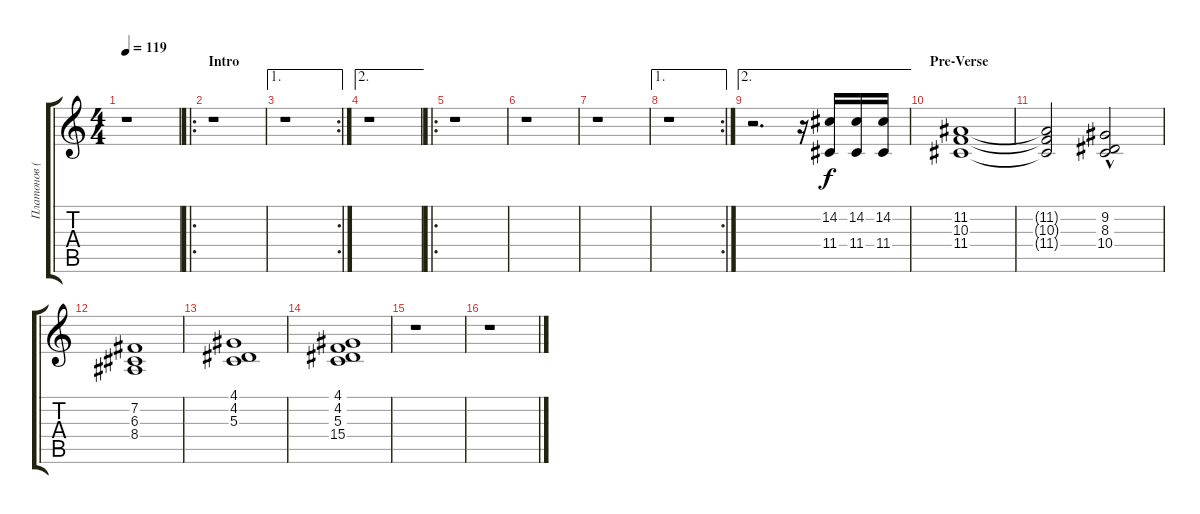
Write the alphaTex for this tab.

\track ("Платонов (Клавиш. 2)" "Платонов (") {instrument stringensemble1}
\staff {score tabs}
\tuning (E4 B3 G3 D3 A2 E2) {hide}
\ts (4 4)
\tempo 119
\clef g2
\ks c
r.1{dy f instrument stringensemble1} |
\ro
\section ("" "Intro")
r.1 |
\ae 1
\rc 2
r.1 |
\ae 2
r.1 |
\ro
r.1 |
r.1 |
r.1 |
\ae 1
\rc 2
r.1 |
\ae 2
r.2{d} r.16 (14.2 11.4).16 (14.2 11.4).16 (14.2 11.4).16 |
\section ("" "Pre-Verse")
(11.2 10.3 11.4).1 |
(11.2{t} 10.3{t} 11.4{t}).2 (9.2 8.3 10.4{hac}).2 |
(7.2 6.3 8.4).1 |
(4.1 4.2 5.3).1 |
(4.1 4.2 5.3 15.4).1 |
r.1 |
r.1
